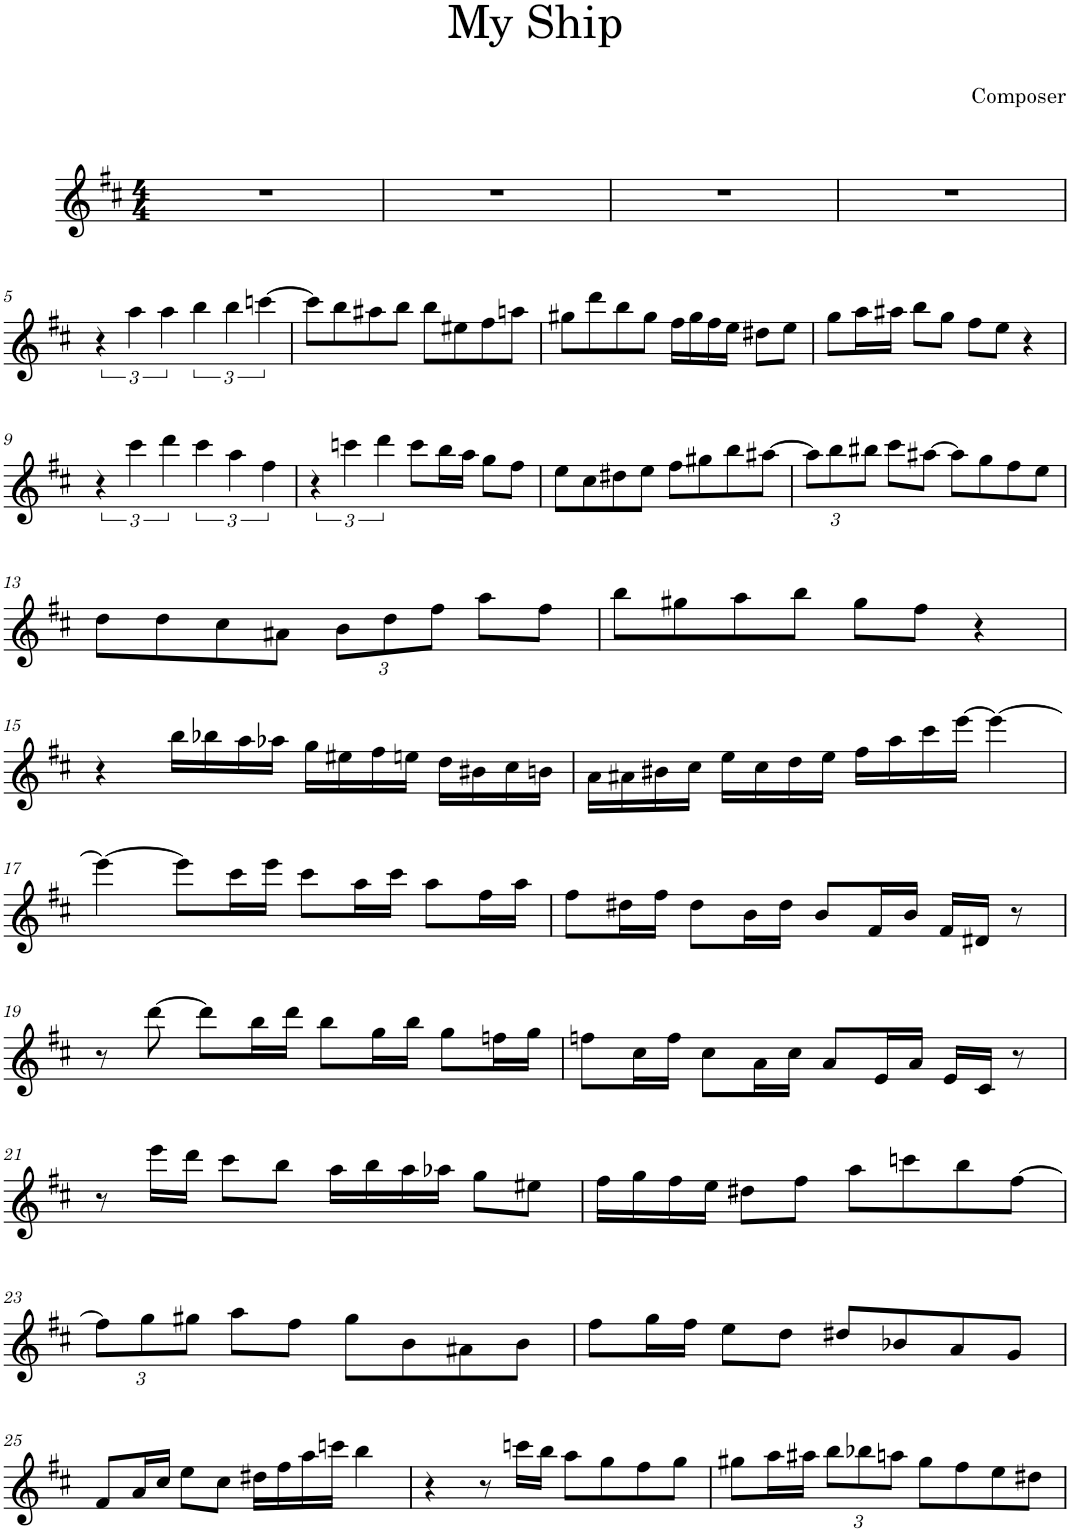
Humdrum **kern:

**kern
*part1
*staff1
*I"バリトン サクソフォーン
*clefG2
*Trd12c21
*k[f#c#]
*M4/4
=1
1r
=2
1r
=3
1r
=4
1r
!!LO:LB:g=z
=5
6r
6aa\
6aa\
6bb\
6bb\
[6cccn\
=6
8ccc\L]
8bb\
8aa#X\
8bb\J
8bb\L
8ee#X\
8ff#\
8aan\J
=7
8gg#X\L
8ddd\
8bb\
8gg#\J
16ff#\LL
16gg#\
16ff#\
16ee\JJ
8dd#X\L
8ee\J
=8
8gg\L
16aa\L
16aa#X\JJ
8bb\L
8gg\J
8ff#\L
8ee\J
4r
!!LO:LB:g=z
=9
6r
6ccc#\
6ddd\
6ccc#\
6aa\
6ff#\
=10
6r
6cccn\
6ddd\
8ccc\L
16bb\L
16aa\JJ
8gg\L
8ff#\J
=11
8ee\L
8cc#\
8dd#X\
8ee\J
8ff#\L
8gg#X\
8bb\
[8aa#X\J
=12
*Xbrackettup
12aa#\L]
12bb\
12bb#X\J
8ccc#\L
[8aa#X\J
8aa#\L]
8gg\
8ff#\
8ee\J
!!LO:LB:g=z
=13
8dd\L
8dd\
8cc#\
8a#X\J
12b\L
12dd\
12ff#\J
8aa\L
8ff#\J
=14
8bb\L
8gg#X\
8aa\
8bb\J
8gg#\L
8ff#\J
4r
!!LO:LB:g=z
=15
4r
16bb\LL
16bb-X\
16aa\
16aa-X\JJ
16gg\LL
16ee#X\
16ff#\
16een\JJ
16dd\LL
16b#X\
16cc#\
16bn\JJ
=16
16a\LL
16a#X\
16b#X\
16cc#\JJ
16ee\LL
16cc#\
16dd\
16ee\JJ
16ff#\LL
16aa\
16ccc#\
[16eee\JJ
4eee\_
!!LO:LB:g=z
=17
4eee\_
8eee\L]
16ccc#\L
16eee\JJ
8ccc#\L
16aa\L
16ccc#\JJ
8aa\L
16ff#\L
16aa\JJ
=18
8ff#\L
16dd#X\L
16ff#\JJ
8dd#\L
16b\L
16dd#\JJ
8b/L
16f#/L
16b/JJ
16f#/LL
16d#X/JJ
8r
!!LO:LB:g=z
=19
8r
[8ddd\
8ddd\L]
16bb\L
16ddd\JJ
8bb\L
16gg\L
16bb\JJ
8gg\L
16ffn\L
16gg\JJ
=20
8ffn\L
16cc#\L
16ff\JJ
8cc#\L
16a\L
16cc#\JJ
8a/L
16e/L
16a/JJ
16e/LL
16c#/JJ
8r
!!LO:LB:g=z
=21
8r
16eee\LL
16ddd\JJ
8ccc#\L
8bb\J
16aa\LL
16bb\
16aa\
16aa-X\JJ
8gg\L
8ee#X\J
=22
16ff#\LL
16gg\
16ff#\
16ee\JJ
8dd#X\L
8ff#\J
8aa\L
8cccn\
8bb\
[8ff#\J
!!LO:LB:g=z
=23
12ff#\L]
12gg\
12gg#X\J
8aa\L
8ff#\J
8gg#\L
8b\
8a#X\
8b\J
=24
8ff#\L
16gg\L
16ff#\JJ
8ee\L
8dd\J
8dd#X/L
8b-X/
8a/
8g/J
!!LO:LB:g=z
=25
8f#/L
16a/L
16cc#/JJ
8ee\L
8cc#\J
16dd#X\LL
16ff#\
16aa\
16cccn\JJ
4bb\
=26
4r
8r
16cccn\LL
16bb\JJ
8aa\L
8gg\
8ff#\
8gg\J
=27
8gg#X\L
16aa\L
16aa#X\JJ
12bb\L
12bb-X\
12aan\J
8gg#\L
8ff#\
8ee\
8dd#X\J
=
*-
